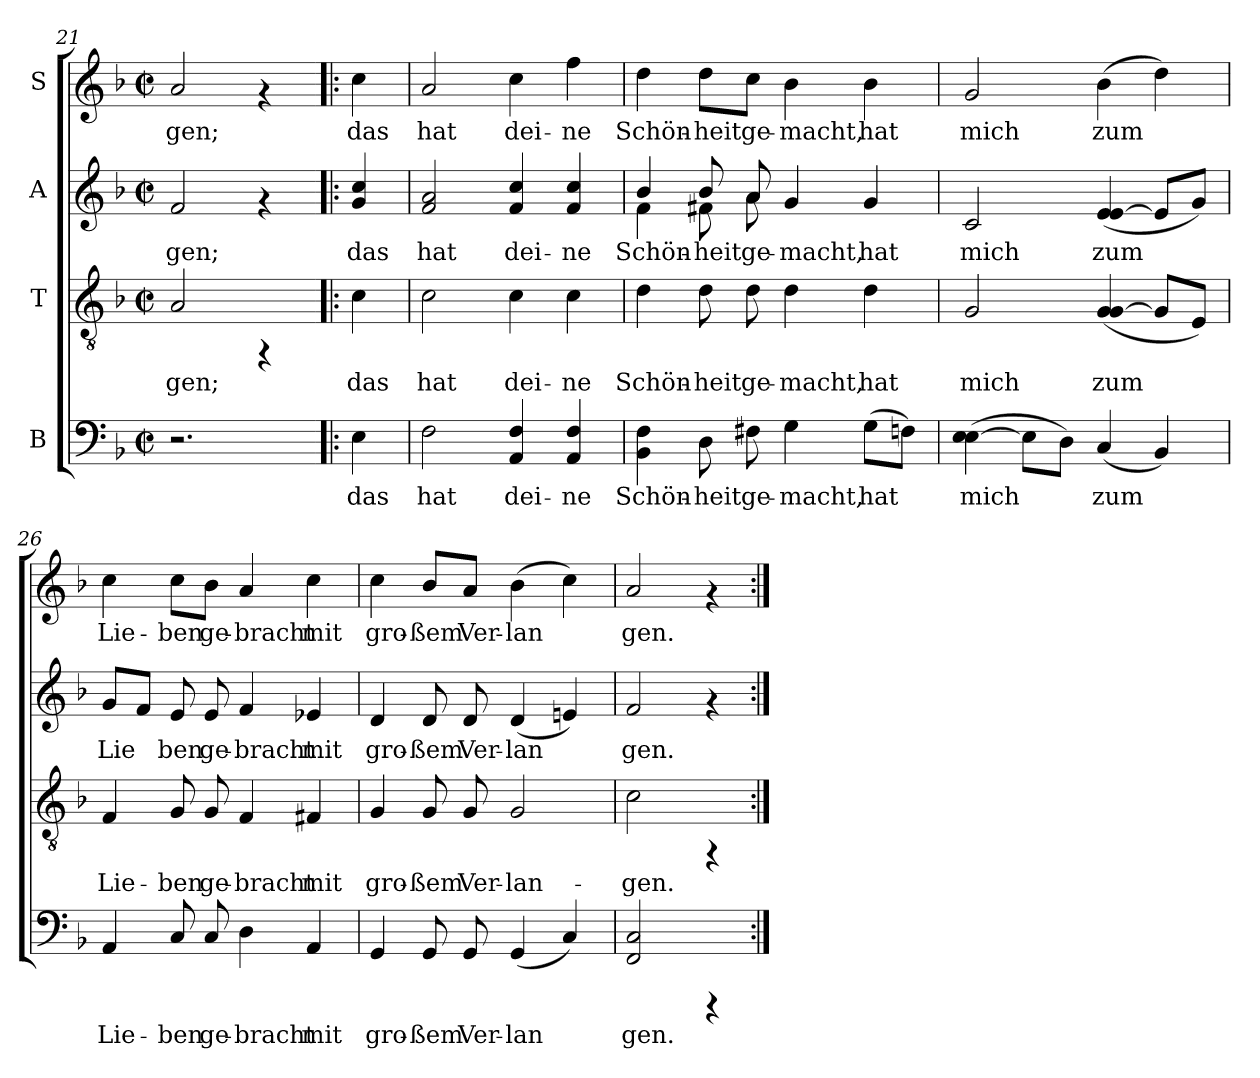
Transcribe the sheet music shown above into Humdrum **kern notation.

**kern	**text	**kern	**text	**kern	**text	**kern	**text
*part4	*part4	*part3	*part3	*part2	*part2	*part1	*part1
*staff4	*staff4	*staff3	*staff3	*staff2	*staff2	*staff1	*staff1
*I"B	*	*I"T	*	*I"A	*	*I"S	*
!!LO:LB:g=z
*clefF4	*	*clefGv2	*	*clefG2	*	*clefG2	*
*k[b-]	*	*k[b-]	*	*k[b-]	*	*k[b-]	*
*F:	*	*F:	*	*F:	*	*F:	*
*M2/2	*	*M2/2	*	*M2/2	*	*M2/2	*
*met(c|)	*	*met(c|)	*	*met(c|)	*	*met(c|)	*
=21	=21	=21	=21	=21	=21	=21	=21
!	!	!	!LO:LY:b:cj	!	!LO:LY:b:rj	!	!LO:LY:b:rj
2.r	.	2A/	-gen;	2f/	gen;	2a/	gen;
.	.	4rFF	.	4rf	.	4rf	.
=22!|:	=22!|:	=22!|:	=22!|:	=22!|:	=22!|:	=22!|:	=22!|:
!	!LO:LY:b:cj	!	!LO:LY:b:cj	!	!LO:LY:b:rj	!	!LO:LY:b:rj
4E\	das	4c\	das	4cc/ 4g/	das	4cc\	das
=23	=23	=23	=23	=23	=23	=23	=23
!	!LO:LY:b:cj	!	!LO:LY:b:cj	!	!LO:LY:b:rj	!	!LO:LY:b:rj
2F\	hat	2c\	hat	2a/ 2f/	hat	2a/	hat
!	!LO:LY:b:cj	!	!LO:LY:b:cj	!	!LO:LY:b:rj	!	!LO:LY:b:rj
4F/ 4AA/	dei-	4c\	dei-	4cc/ 4f/	dei-	4cc\	dei-
!	!LO:LY:b:cj	!	!LO:LY:b:cj	!	!LO:LY:b:rj	!	!LO:LY:b:rj
4F/ 4AA/	-ne	4c\	-ne	4cc/ 4f/	-ne	4ff\	-ne
=24	=24	=24	=24	=24	=24	=24	=24
!	!LO:LY:b:cj	!	!LO:LY:b:cj	!	!LO:LY:b:rj	!	!LO:LY:b:rj
*	*	*	*	*^	*	*	*
4F\ 4BB-\	Schön-	4d\	Schön-	4b-/	4f\	Schön-	4dd\	Schön-
!	!LO:LY:b:cj	!	!LO:LY:b:cj	!	!	!LO:LY:b:rj	!	!LO:LY:b:rj
8D\	-heit	8d\	-heit	8b-/	8f#X\	-heit	8dd\L	-heit
!	!LO:LY:b:cj	!	!LO:LY:b:cj	!	!	!LO:LY:b:rj	!	!LO:LY:b:rj
8F#X\	ge-	8d\	ge-	8a/	8a\	ge-	8cc\J	ge-
!	!LO:LY:b:cj	!	!LO:LY:b:cj	!	!	!LO:LY:b:rj	!	!LO:LY:b:rj
4G\	-macht,	4d\	-macht,	4g/	2ryy	-macht,	4b-\	-macht,
!	!LO:LY:b:cj	!	!LO:LY:b:cj	!	!	!LO:LY:b:rj	!	!LO:LY:b:rj
(>8G\L	hat	4d\	hat	4g/	.	hat	4b-\	hat
!	!LO:LY:b:cj	!	!	!	!	!	!	!
8Fn\J)	.	.	.	.	.	.	.	.
*	*	*	*	*v	*v	*	*	*
=25	=25	=25	=25	=25	=25	=25	=25
!	!LO:LY:b:cj	!	!LO:LY:b:cj	!	!LO:LY:b:rj	!	!LO:LY:b:rj
(>4E\ [>4E\	mich	2G/	mich	2c/	mich	2g/	mich
!	!LO:LY:b:cj	!	!	!	!	!	!
8E\L]	.	.	.	.	.	.	.
!	!LO:LY:b:cj	!	!	!	!	!	!
8D\J)	.	.	.	.	.	.	.
!	!LO:LY:b:cj	!	!LO:LY:b:cj	!	!LO:LY:b:rj	!	!LO:LY:b:rj
(<4C/	zum	(<4G/ [<4G/	zum	(<4e/ [<4e/	zum	(>4b-\	zum
!	!LO:LY:b:cj	!	!LO:LY:b:cj	!	!LO:LY:b:rj	!	!LO:LY:b:rj
4BB-/)	.	8G/L]	.	8e/L]	.	4dd\)	.
!	!	!	!LO:LY:b:cj	!	!LO:LY:b:rj	!	!
.	.	8E/J)	.	8g/J)	.	.	.
!!LO:LB:g=z
=26	=26	=26	=26	=26	=26	=26	=26
!	!LO:LY:b:cj	!	!LO:LY:b:cj	!	!LO:LY:b:rj	!	!LO:LY:b:rj
4AA/	Lie-	4F/	Lie-	8g/L	Lie-	4cc\	Lie-
!	!	!	!	!	!LO:LY:b:rj	!	!
.	.	.	.	8f/J	--	.	.
!	!LO:LY:b:cj	!	!LO:LY:b:cj	!	!LO:LY:b:rj	!	!LO:LY:b:rj
8C/	-ben	8G/	-ben	8e/	-ben	8cc\L	-ben
!	!LO:LY:b:cj	!	!LO:LY:b:cj	!	!LO:LY:b:rj	!	!LO:LY:b:rj
8C/	ge-	8G/	ge-	8e/	ge-	8b-\J	ge-
!	!LO:LY:b:cj	!	!LO:LY:b:cj	!	!LO:LY:b:rj	!	!LO:LY:b:rj
4D\	-bracht	4F/	-bracht	4f/	-bracht	4a/	-bracht
!	!LO:LY:b:cj	!	!LO:LY:b:cj	!	!LO:LY:b:rj	!	!LO:LY:b:rj
4AA/	mit	4F#X/	mit	4e-X/	mit	4cc\	mit
=27	=27	=27	=27	=27	=27	=27	=27
!	!LO:LY:b:cj	!	!LO:LY:b:cj	!	!LO:LY:b:rj	!	!LO:LY:b:rj
4GG/	gro-	4G/	gro-	4d/	gro-	4cc\	gro-
!	!LO:LY:b:cj	!	!LO:LY:b:cj	!	!LO:LY:b:rj	!	!LO:LY:b:rj
8GG/	-ßem	8G/	-ßem	8d/	-ßem	8b-/L	-ßem
!	!LO:LY:b:cj	!	!LO:LY:b:cj	!	!LO:LY:b:rj	!	!LO:LY:b:rj
8GG/	Ver-	8G/	Ver-	8d/	Ver-	8a/J	Ver-
!	!LO:LY:b:cj	!	!LO:LY:b:cj	!	!LO:LY:b:rj	!	!LO:LY:b:rj
(<4GG/	-lan-	2G/	-lan-	(<4d/	-lan-	(>4b-\	-lan-
!	!LO:LY:b:cj	!	!	!	!LO:LY:b:rj	!	!LO:LY:b:rj
4C/)	-	.	.	4en/)	-	4cc\)	-
=28	=28	=28	=28	=28	=28	=28	=28
!	!LO:LY:b:cj	!	!LO:LY:b:cj	!	!LO:LY:b:rj	!	!LO:LY:b:rj
2C/ 2FF/	gen.	2c\	-gen.	2f/	gen.	2a/	gen.
4rCCC	.	4rFF	.	4rf	.	4rf	.
=:|!	=:|!	=:|!	=:|!	=:|!	=:|!	=:|!	=:|!
*-	*-	*-	*-	*-	*-	*-	*-
